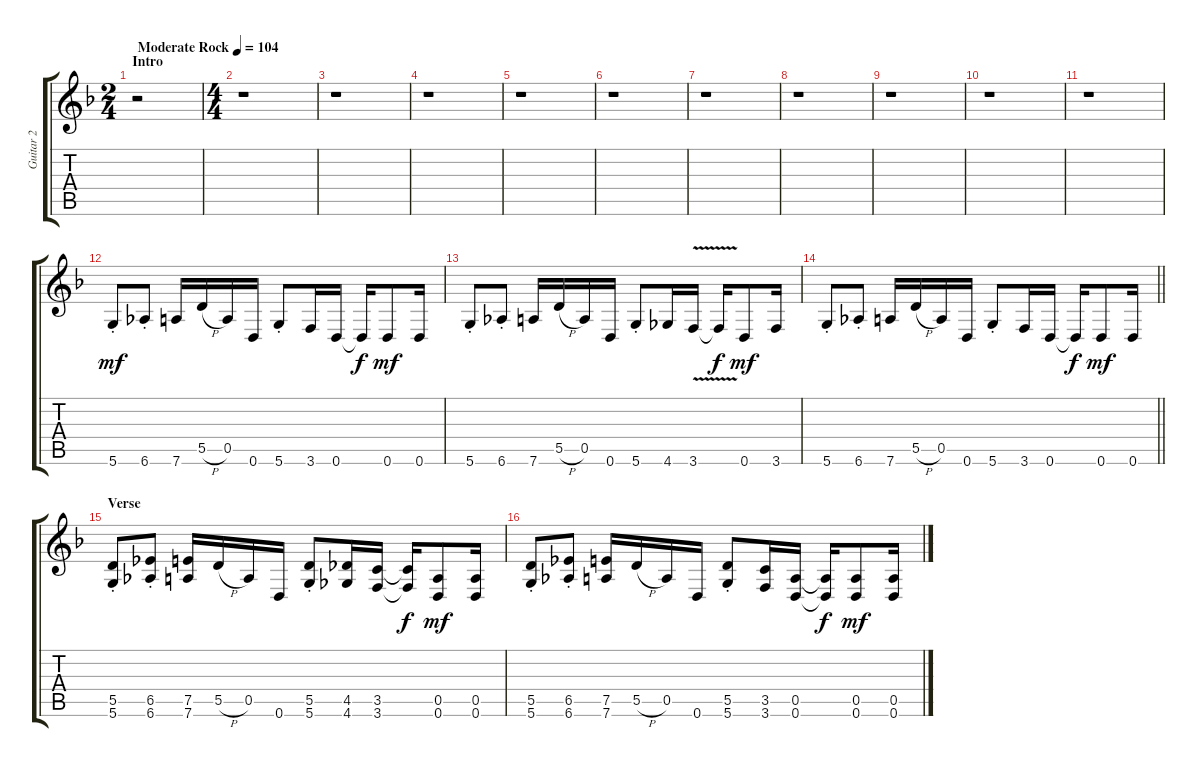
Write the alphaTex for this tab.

\track ("Guitar 2" "Guitar 2") {instrument distortionguitar}
\staff {score tabs}
\tuning (E4 B3 G3 D3 A2 D2) {hide}
\ts (2 4)
\section ("" "Intro")
\tempo (104 "Moderate Rock")
\clef g2
\ks f
r.2{dy mf instrument distortionguitar} |
\ts (4 4)
r.1 |
r.1 |
r.1 |
r.1 |
r.1 |
r.1 |
r.1 |
r.1 |
r.1 |
r.1 |
5.6{st}.8 6.6{st}.8 7.6.16 5.5{h}.16 0.5.16 0.6.16 5.6{st}.8 3.6.16 0.6.16 0.6{t}.16{dy f} 0.6.8{dy mf} 0.6.16 |
5.6{st}.8 6.6{st}.8 7.6.16 5.5{h}.16 0.5.16 0.6.16 5.6{st}.8 4.6.16 3.6{v}.16 3.6{t}.16{dy f} 0.6.8{dy mf} 3.6.16 |
\barLineRight lightlight
5.6{st}.8 6.6{st}.8 7.6.16 5.5{h}.16 0.5.16 0.6.16 5.6{st}.8 3.6.16 0.6.16 0.6{t}.16{dy f} 0.6.8{dy mf} 0.6.16 |
\section ("" "Verse")
(5.5 5.6{st}).8 (6.5{st} 6.6).8 (7.5 7.6).16 5.5{h}.16 0.5.16 0.6.16 (5.5{st} 5.6).8 (4.5 4.6).16 (3.5 3.6).16 (3.5{t} 3.6{t}).16{dy f} (0.5 0.6).8{dy mf} (0.5 0.6).16 |
(5.5 5.6{st}).8 (6.5{st} 6.6).8 (7.5 7.6).16 5.5{h}.16 0.5.16 0.6.16 (5.5{st} 5.6).8 (3.5 3.6).16 (0.5 0.6).16 (0.5{t} 0.6{t}).16{dy f} (0.5 0.6).8{dy mf} (0.5 0.6).16
